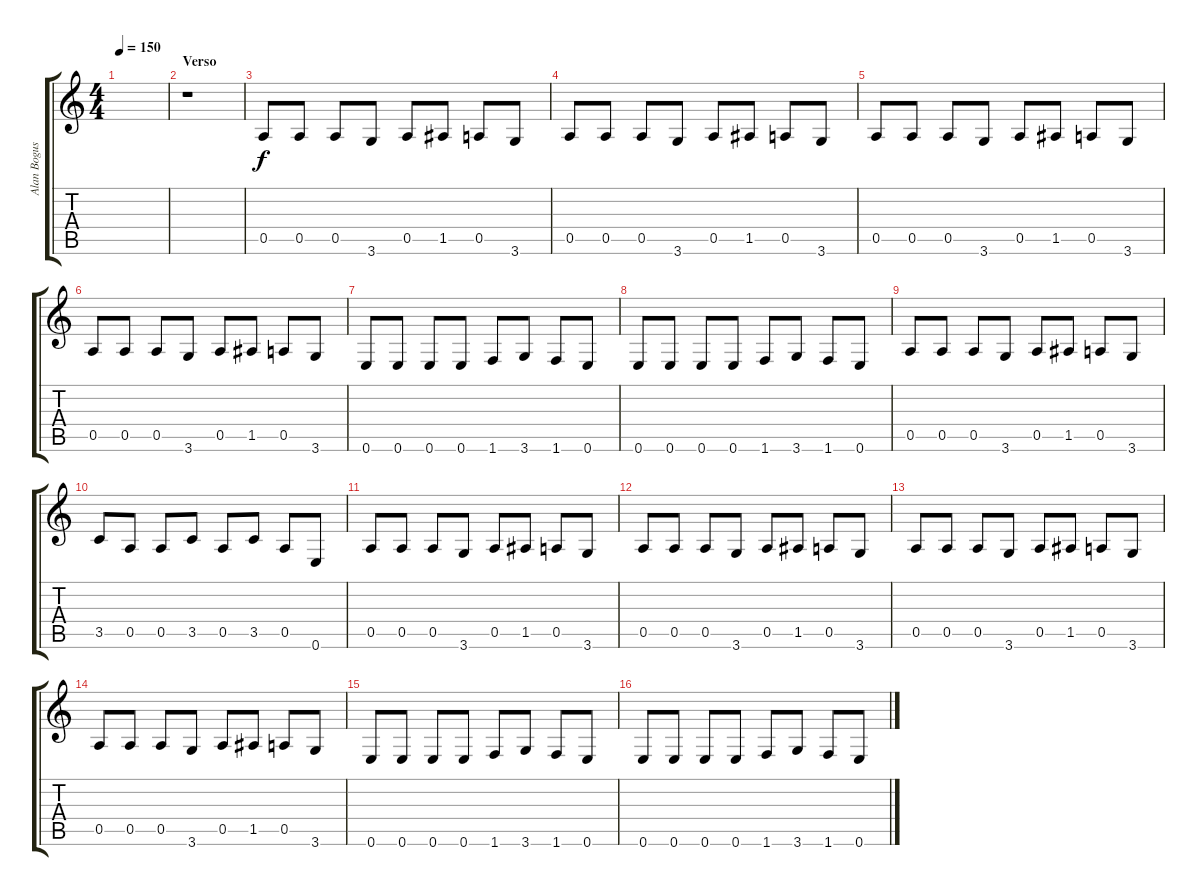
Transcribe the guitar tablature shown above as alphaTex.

\track ("Alan Boguslavsky" "Alan Bogus") {instrument distortionguitar}
\staff {score tabs}
\tuning (E4 B3 G3 D3 A2 E2) {hide}
\ts (4 4)
\tempo 150
\clef g2
\ks c
|
\section ("" "Verso")
r.1 |
0.5.8 0.5.8 0.5.8 3.6.8 0.5.8 1.5.8 0.5.8 3.6.8 |
0.5.8 0.5.8 0.5.8 3.6.8 0.5.8 1.5.8 0.5.8 3.6.8 |
0.5.8 0.5.8 0.5.8 3.6.8 0.5.8 1.5.8 0.5.8 3.6.8 |
0.5.8 0.5.8 0.5.8 3.6.8 0.5.8 1.5.8 0.5.8 3.6.8 |
0.6.8 0.6.8 0.6.8 0.6.8 1.6.8 3.6.8 1.6.8 0.6.8 |
0.6.8 0.6.8 0.6.8 0.6.8 1.6.8 3.6.8 1.6.8 0.6.8 |
0.5.8 0.5.8 0.5.8 3.6.8 0.5.8 1.5.8 0.5.8 3.6.8 |
3.5.8 0.5.8 0.5.8 3.5.8 0.5.8 3.5.8 0.5.8 0.6.8 |
0.5.8 0.5.8 0.5.8 3.6.8 0.5.8 1.5.8 0.5.8 3.6.8 |
0.5.8 0.5.8 0.5.8 3.6.8 0.5.8 1.5.8 0.5.8 3.6.8 |
0.5.8 0.5.8 0.5.8 3.6.8 0.5.8 1.5.8 0.5.8 3.6.8 |
0.5.8 0.5.8 0.5.8 3.6.8 0.5.8 1.5.8 0.5.8 3.6.8 |
0.6.8 0.6.8 0.6.8 0.6.8 1.6.8 3.6.8 1.6.8 0.6.8 |
0.6.8 0.6.8 0.6.8 0.6.8 1.6.8 3.6.8 1.6.8 0.6.8
